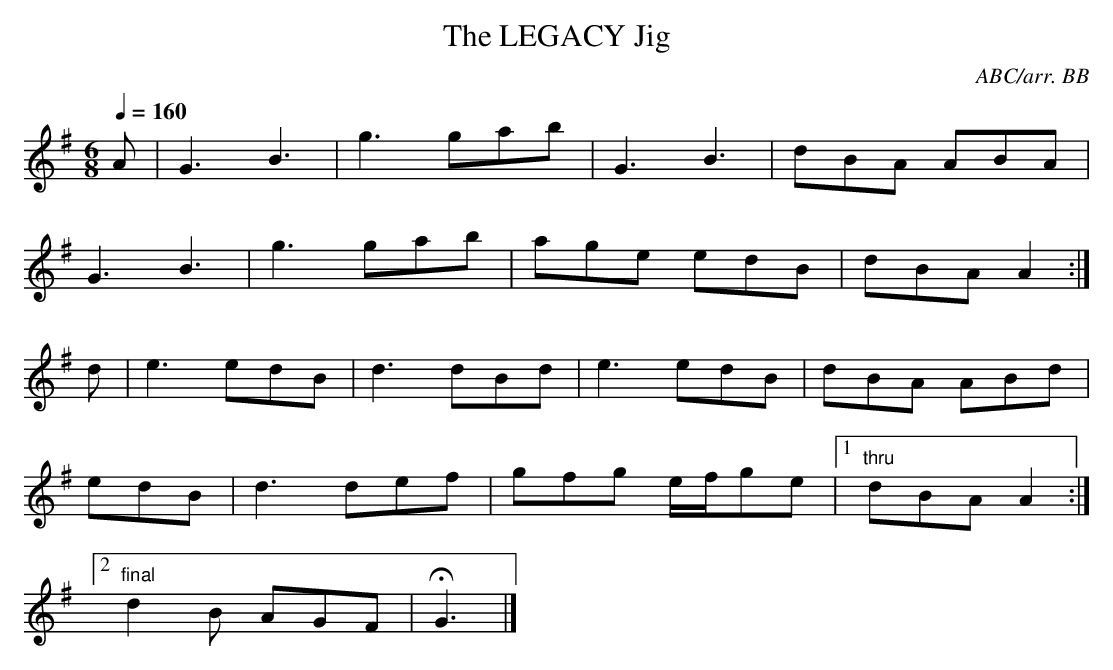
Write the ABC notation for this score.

X:1
T:LEGACY Jig, The
C:ABC/arr. BB
Q:1/4=160
M:6/8
L:1/8
K:G
A|G3 B3|g3 gab|G3 B3|dBA ABA|
G3 B3|g3 gab|age edB|dBA A2 :|
d|e3 edB|d3 dBd|e3 edB|dBA ABd|
3 edB|d3 def|gfg e/f/ge |1 "thru"dBA A2 :|
[2 "final"d2B AGF|HG3|]
